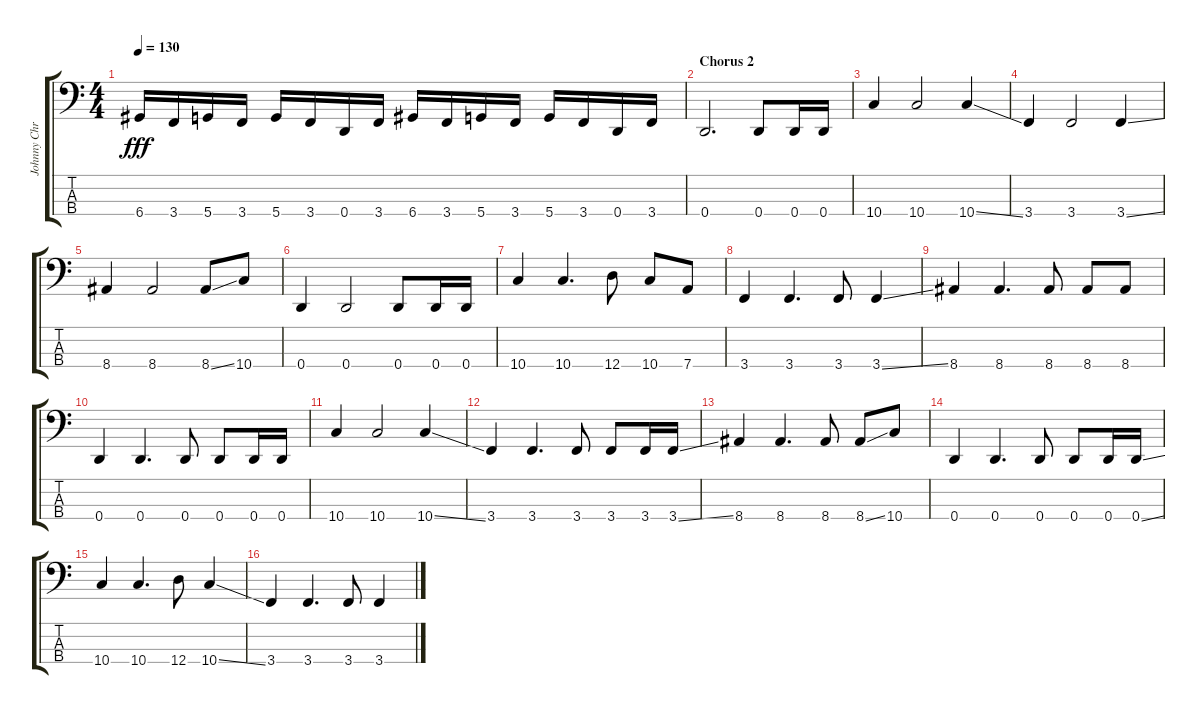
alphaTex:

\track ("Johnny Christ" "Johnny Chr") {instrument electricbasspick}
\staff {score tabs}
\tuning (G2 D2 A1 D1) {hide}
\ts (4 4)
\tempo 130
\clef f4
\ks c
6.4.16{dy fff} 3.4.16 5.4.16 3.4.16 5.4.16 3.4.16 0.4.16 3.4.16 6.4.16 3.4.16 5.4.16 3.4.16 5.4.16 3.4.16 0.4.16 3.4.16 |
\section ("" "Chorus 2")
0.4.2{d} 0.4.8 0.4.16 0.4.16 |
10.4.4 10.4.2 10.4{ss}.4 |
3.4.4 3.4.2 3.4{ss}.4 |
8.4.4 8.4.2 8.4{ss}.8 10.4.8 |
0.4.4 0.4.2 0.4.8 0.4.16 0.4.16 |
10.4.4 10.4.4{d} 12.4.8 10.4.8 7.4.8 |
3.4.4 3.4.4{d} 3.4.8 3.4{ss}.4 |
8.4.4 8.4.4{d} 8.4.8 8.4.8 8.4.8 |
0.4.4 0.4.4{d} 0.4.8 0.4.8 0.4.16 0.4.16 |
10.4.4 10.4.2 10.4{ss}.4 |
3.4.4 3.4.4{d} 3.4.8 3.4.8 3.4.16 3.4{ss}.16 |
8.4.4 8.4.4{d} 8.4.8 8.4{ss}.8 10.4.8 |
0.4.4 0.4.4{d} 0.4.8 0.4.8 0.4.16 0.4{ss}.16 |
10.4.4 10.4.4{d} 12.4.8 10.4{ss}.4 |
3.4.4 3.4.4{d} 3.4.8 3.4{ss}.4
